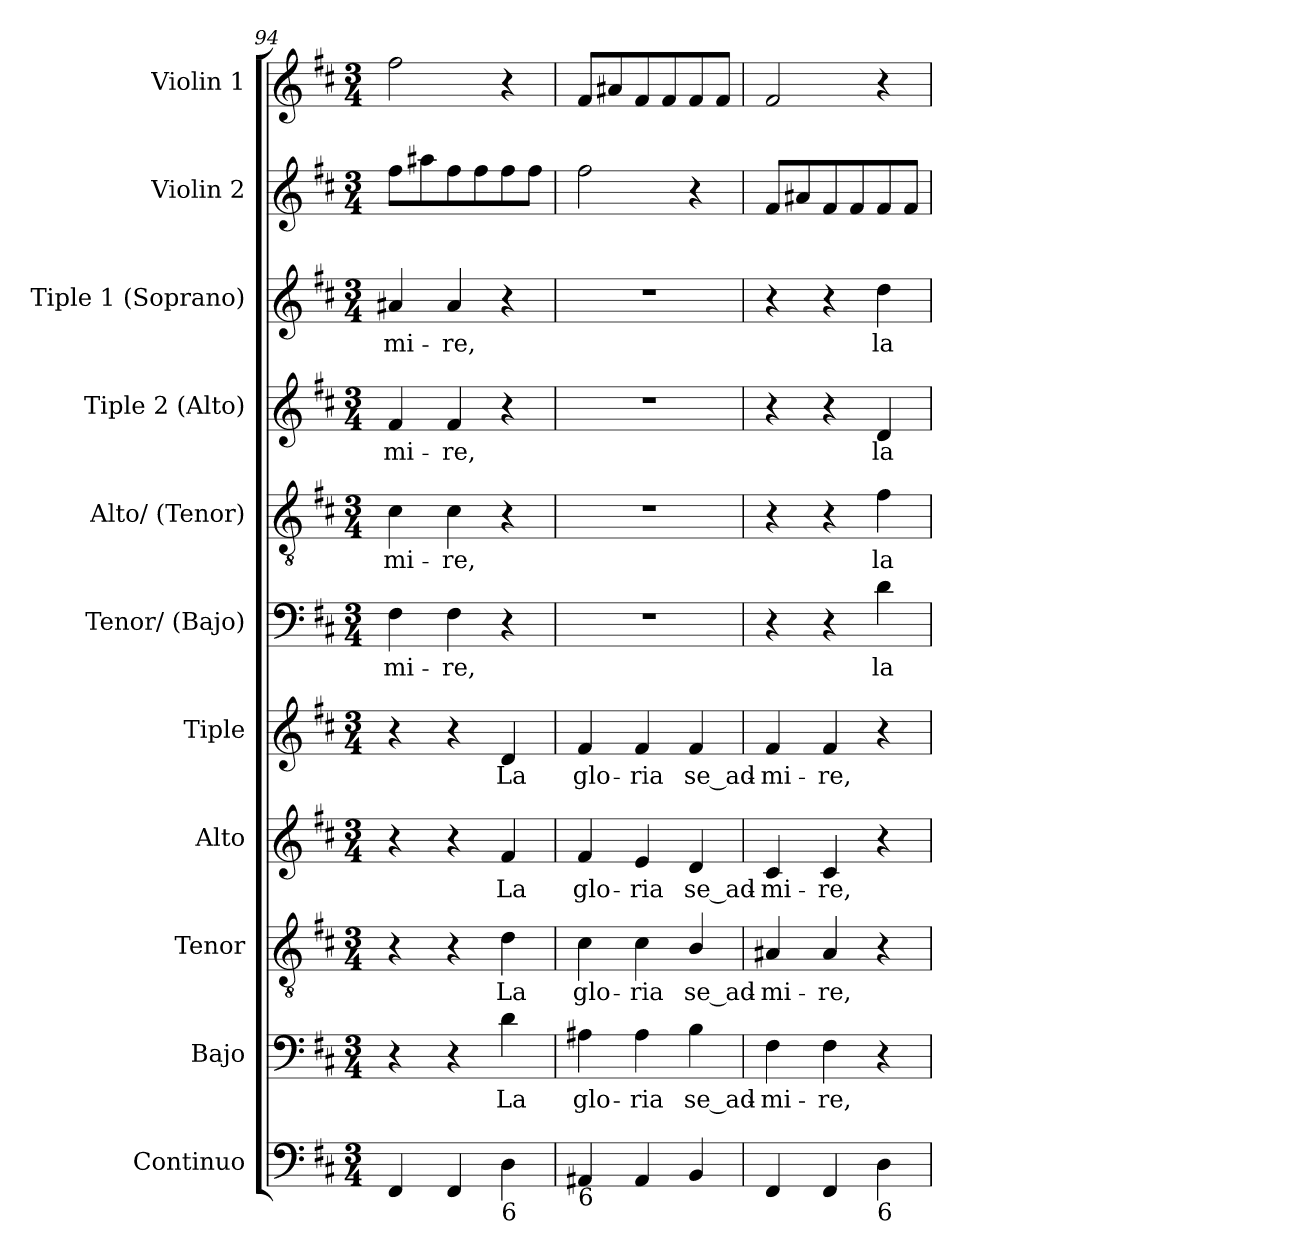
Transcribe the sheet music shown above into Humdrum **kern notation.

**kern	**kern	**text	**kern	**text	**kern	**text	**kern	**text	**kern	**text	**kern	**text	**kern	**text	**kern	**text	**kern	**kern
*part11	*part10	*part10	*part9	*part9	*part8	*part8	*part7	*part7	*part6	*part6	*part5	*part5	*part4	*part4	*part3	*part3	*part2	*part1
*staff11	*staff10	*staff10	*staff9	*staff9	*staff8	*staff8	*staff7	*staff7	*staff6	*staff6	*staff5	*staff5	*staff4	*staff4	*staff3	*staff3	*staff2	*staff1
*I"Continuo	*I"Bajo	*	*I"Tenor	*	*I"Alto	*	*I"Tiple	*	*I"Tenor/ (Bajo)	*	*I"Alto/ (Tenor)	*	*I"Tiple  2 (Alto)	*	*I"Tiple 1 (Soprano)	*	*I"Violin 2	*I"Violin 1
*	*I'B.	*	*I'T.	*	*I'A.	*	*	*	*I'B.	*	*I'T.	*	*I'A.	*	*I'S.	*	*I'Vln. 2	*I'Vln. 1
*clefF4	*clefF4	*	*clefGv2	*	*clefG2	*	*clefG2	*	*clefF4	*	*clefGv2	*	*clefG2	*	*clefG2	*	*clefG2	*clefG2
*	*	*	*ITrd7c12	*	*	*	*	*	*	*	*ITrd7c12	*	*	*	*	*	*	*
*k[f#c#]	*k[f#c#]	*	*k[f#c#]	*	*k[f#c#]	*	*k[f#c#]	*	*k[f#c#]	*	*k[f#c#]	*	*k[f#c#]	*	*k[f#c#]	*	*k[f#c#]	*k[f#c#]
*D:	*D:	*	*D:	*	*D:	*	*D:	*	*D:	*	*D:	*	*D:	*	*D:	*	*D:	*D:
*M3/4	*M3/4	*	*M3/4	*	*M3/4	*	*M3/4	*	*M3/4	*	*M3/4	*	*M3/4	*	*M3/4	*	*M3/4	*M3/4
=94	=94	=94	=94	=94	=94	=94	=94	=94	=94	=94	=94	=94	=94	=94	=94	=94	=94	=94
!	!	!	!	!	!	!	!	!	!	!LO:LY:b:color=#000000	!	!	!	!	!	!	!	!
!	!	!	!	!	!	!	!	!	!	!	!	!LO:LY:b:color=#000000	!	!	!	!	!	!
!	!	!	!	!	!	!	!	!	!	!	!	!	!	!LO:LY:b:color=#000000	!	!	!	!
!	!	!	!	!	!	!	!	!	!	!	!	!	!	!	!	!LO:LY:b:color=#000000	!	!
4FF#i/	4r	.	4r	.	4r	.	4r	.	4F#i\	-mi-	4C#i\	-mi-	4f#i/	-mi-	4a#Xi/	-mi-	8ff#i\L	2ff#i\
.	.	.	.	.	.	.	.	.	.	.	.	.	.	.	.	.	8aa#Xi\	.
!	!	!	!	!	!	!	!	!	!	!LO:LY:b:color=#000000	!	!	!	!	!	!	!	!
!	!	!	!	!	!	!	!	!	!	!	!	!LO:LY:b:color=#000000	!	!	!	!	!	!
!	!	!	!	!	!	!	!	!	!	!	!	!	!	!LO:LY:b:color=#000000	!	!	!	!
!	!	!	!	!	!	!	!	!	!	!	!	!	!	!	!	!LO:LY:b:color=#000000	!	!
4FF#i/	4r	.	4r	.	4r	.	4r	.	4F#i\	-re,	4C#i\	-re,	4f#i/	-re,	4a#i/	-re,	8ff#i\	.
.	.	.	.	.	.	.	.	.	.	.	.	.	.	.	.	.	8ff#i\	.
!	!	!LO:LY:b:color=#000000	!	!	!	!	!	!	!	!	!	!	!	!	!	!	!	!
!	!	!	!	!LO:LY:b:color=#000000	!	!	!	!	!	!	!	!	!	!	!	!	!	!
!	!	!	!	!	!	!LO:LY:b:color=#000000	!	!	!	!	!	!	!	!	!	!	!	!
!LO:TX:b:t=6	!	!	!	!	!	!	!	!	!	!	!	!	!	!	!	!	!	!
!	!	!	!	!	!	!	!	!LO:LY:b:color=#000000	!	!	!	!	!	!	!	!	!	!
4Di\	4di\	La	4Di\	La	4f#i/	La	4di/	La	4r	.	4r	.	4r	.	4r	.	8ff#i\	4r
.	.	.	.	.	.	.	.	.	.	.	.	.	.	.	.	.	8ff#i\J	.
=95	=95	=95	=95	=95	=95	=95	=95	=95	=95	=95	=95	=95	=95	=95	=95	=95	=95	=95
!	!	!LO:LY:b:color=#000000	!	!	!	!	!	!	!	!	!	!	!	!	!	!	!	!
!	!	!	!	!LO:LY:b:color=#000000	!	!	!	!	!	!	!	!	!	!	!	!	!	!
!	!	!	!	!	!	!LO:LY:b:color=#000000	!	!	!	!	!	!	!	!	!	!	!	!
!LO:TX:b:t=6	!	!	!	!	!	!	!	!	!	!	!	!	!	!	!	!	!	!
!	!	!	!	!	!	!	!	!LO:LY:b:color=#000000	!LO:N:vis=1	!	!LO:N:vis=1	!	!LO:N:vis=1	!	!LO:N:vis=1	!	!	!
4AA#Xi/	4A#Xi\	glo-	4C#i\	glo-	4f#i/	glo-	4f#i/	glo-	2.r	.	2.r	.	2.r	.	2.r	.	2ff#i\	8f#i/L
.	.	.	.	.	.	.	.	.	.	.	.	.	.	.	.	.	.	8a#Xi/
!	!	!LO:LY:b:color=#000000	!	!	!	!	!	!	!	!	!	!	!	!	!	!	!	!
!	!	!	!	!LO:LY:b:color=#000000	!	!	!	!	!	!	!	!	!	!	!	!	!	!
!	!	!	!	!	!	!LO:LY:b:color=#000000	!	!	!	!	!	!	!	!	!	!	!	!
!	!	!	!	!	!	!	!	!LO:LY:b:color=#000000	!	!	!	!	!	!	!	!	!	!
4AA#i/	4A#i\	-ria	4C#i\	-ria	4ei/	-ria	4f#i/	-ria	.	.	.	.	.	.	.	.	.	8f#i/
.	.	.	.	.	.	.	.	.	.	.	.	.	.	.	.	.	.	8f#i/
!	!	!LO:LY:b:color=#000000	!	!	!	!	!	!	!	!	!	!	!	!	!	!	!	!
!	!	!	!	!LO:LY:b:color=#000000	!	!	!	!	!	!	!	!	!	!	!	!	!	!
!	!	!	!	!	!	!LO:LY:b:color=#000000	!	!	!	!	!	!	!	!	!	!	!	!
!	!	!	!	!	!	!	!	!LO:LY:b:color=#000000	!	!	!	!	!	!	!	!	!	!
4BBi/	4Bi\	se_ad-	4BBi/	se_ad-	4di/	se_ad-	4f#i/	se_ad-	.	.	.	.	.	.	.	.	4r	8f#i/
.	.	.	.	.	.	.	.	.	.	.	.	.	.	.	.	.	.	8f#i/J
=96	=96	=96	=96	=96	=96	=96	=96	=96	=96	=96	=96	=96	=96	=96	=96	=96	=96	=96
!	!	!LO:LY:b:color=#000000	!	!	!	!	!	!	!	!	!	!	!	!	!	!	!	!
!	!	!	!	!LO:LY:b:color=#000000	!	!	!	!	!	!	!	!	!	!	!	!	!	!
!	!	!	!	!	!	!LO:LY:b:color=#000000	!	!	!	!	!	!	!	!	!	!	!	!
!	!	!	!	!	!	!	!	!LO:LY:b:color=#000000	!	!	!	!	!	!	!	!	!	!
4FF#i/	4F#i\	-mi-	4AA#Xi/	-mi-	4c#i/	-mi-	4f#i/	-mi-	4r	.	4r	.	4r	.	4r	.	8f#i/L	2f#i/
.	.	.	.	.	.	.	.	.	.	.	.	.	.	.	.	.	8a#Xi/	.
!	!	!LO:LY:b:color=#000000	!	!	!	!	!	!	!	!	!	!	!	!	!	!	!	!
!	!	!	!	!LO:LY:b:color=#000000	!	!	!	!	!	!	!	!	!	!	!	!	!	!
!	!	!	!	!	!	!LO:LY:b:color=#000000	!	!	!	!	!	!	!	!	!	!	!	!
!	!	!	!	!	!	!	!	!LO:LY:b:color=#000000	!	!	!	!	!	!	!	!	!	!
4FF#i/	4F#i\	-re,	4AA#i/	-re,	4c#i/	-re,	4f#i/	-re,	4r	.	4r	.	4r	.	4r	.	8f#i/	.
.	.	.	.	.	.	.	.	.	.	.	.	.	.	.	.	.	8f#i/	.
!	!	!	!	!	!	!	!	!	!	!LO:LY:b:color=#000000	!	!	!	!	!	!	!	!
!	!	!	!	!	!	!	!	!	!	!	!	!LO:LY:b:color=#000000	!	!	!	!	!	!
!	!	!	!	!	!	!	!	!	!	!	!	!	!	!LO:LY:b:color=#000000	!	!	!	!
!LO:TX:b:t=6	!	!	!	!	!	!	!	!	!	!	!	!	!	!	!	!	!	!
!	!	!	!	!	!	!	!	!	!	!	!	!	!	!	!	!LO:LY:b:color=#000000	!	!
4Di\	4r	.	4r	.	4r	.	4r	.	4di\	la	4F#i\	la	4di/	la	4ddi\	la	8f#i/	4r
.	.	.	.	.	.	.	.	.	.	.	.	.	.	.	.	.	8f#i/J	.
=	=	=	=	=	=	=	=	=	=	=	=	=	=	=	=	=	=	=
*-	*-	*-	*-	*-	*-	*-	*-	*-	*-	*-	*-	*-	*-	*-	*-	*-	*-	*-
